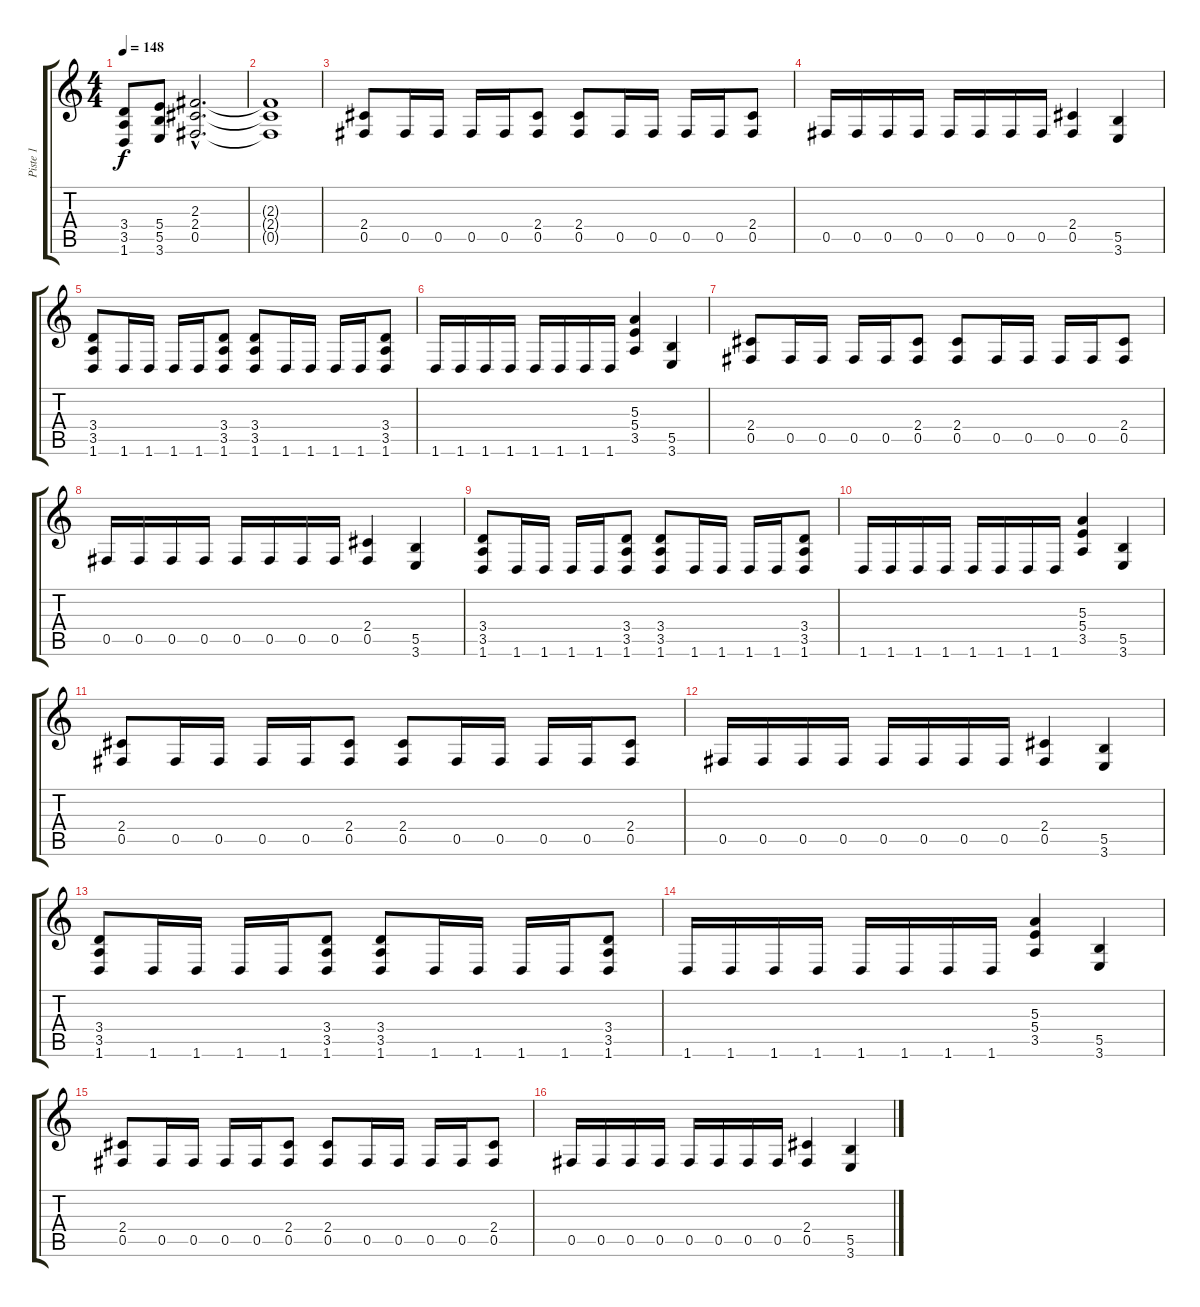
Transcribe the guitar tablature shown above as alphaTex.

\track ("Piste 1" "Piste 1") {instrument distortionguitar}
\staff {score tabs}
\tuning (Db4 Ab3 E3 B2 Gb2 Db2) {hide}
\ts (4 4)
\tempo 148
\clef g2
\ks c
(3.4 3.5 1.6).8{dy f} (5.4 5.5 3.6).8 (2.3{hac} 2.4{hac} 0.5{hac}).2{d} |
(2.3{t} 2.4{t} 0.5{t}).1 |
(2.4 0.5).8 0.5.16 0.5.16 0.5.16 0.5.16 (2.4 0.5).8 (2.4 0.5).8 0.5.16 0.5.16 0.5.16 0.5.16 (2.4 0.5).8 |
0.5.16 0.5.16 0.5.16 0.5.16 0.5.16 0.5.16 0.5.16 0.5.16 (2.4 0.5).4 (5.5 3.6).4 |
(3.4 3.5 1.6).8 1.6.16 1.6.16 1.6.16 1.6.16 (3.4 3.5 1.6).8 (3.4 3.5 1.6).8 1.6.16 1.6.16 1.6.16 1.6.16 (3.4 3.5 1.6).8 |
1.6.16 1.6.16 1.6.16 1.6.16 1.6.16 1.6.16 1.6.16 1.6.16 (5.3 5.4 3.5).4 (5.5 3.6).4 |
(2.4 0.5).8 0.5.16 0.5.16 0.5.16 0.5.16 (2.4 0.5).8 (2.4 0.5).8 0.5.16 0.5.16 0.5.16 0.5.16 (2.4 0.5).8 |
0.5.16 0.5.16 0.5.16 0.5.16 0.5.16 0.5.16 0.5.16 0.5.16 (2.4 0.5).4 (5.5 3.6).4 |
(3.4 3.5 1.6).8 1.6.16 1.6.16 1.6.16 1.6.16 (3.4 3.5 1.6).8 (3.4 3.5 1.6).8 1.6.16 1.6.16 1.6.16 1.6.16 (3.4 3.5 1.6).8 |
1.6.16 1.6.16 1.6.16 1.6.16 1.6.16 1.6.16 1.6.16 1.6.16 (5.3 5.4 3.5).4 (5.5 3.6).4 |
(2.4 0.5).8 0.5.16 0.5.16 0.5.16 0.5.16 (2.4 0.5).8 (2.4 0.5).8 0.5.16 0.5.16 0.5.16 0.5.16 (2.4 0.5).8 |
0.5.16 0.5.16 0.5.16 0.5.16 0.5.16 0.5.16 0.5.16 0.5.16 (2.4 0.5).4 (5.5 3.6).4 |
(3.4 3.5 1.6).8 1.6.16 1.6.16 1.6.16 1.6.16 (3.4 3.5 1.6).8 (3.4 3.5 1.6).8 1.6.16 1.6.16 1.6.16 1.6.16 (3.4 3.5 1.6).8 |
1.6.16 1.6.16 1.6.16 1.6.16 1.6.16 1.6.16 1.6.16 1.6.16 (5.3 5.4 3.5).4 (5.5 3.6).4 |
(2.4 0.5).8 0.5.16 0.5.16 0.5.16 0.5.16 (2.4 0.5).8 (2.4 0.5).8 0.5.16 0.5.16 0.5.16 0.5.16 (2.4 0.5).8 |
0.5.16 0.5.16 0.5.16 0.5.16 0.5.16 0.5.16 0.5.16 0.5.16 (2.4 0.5).4 (5.5 3.6).4
